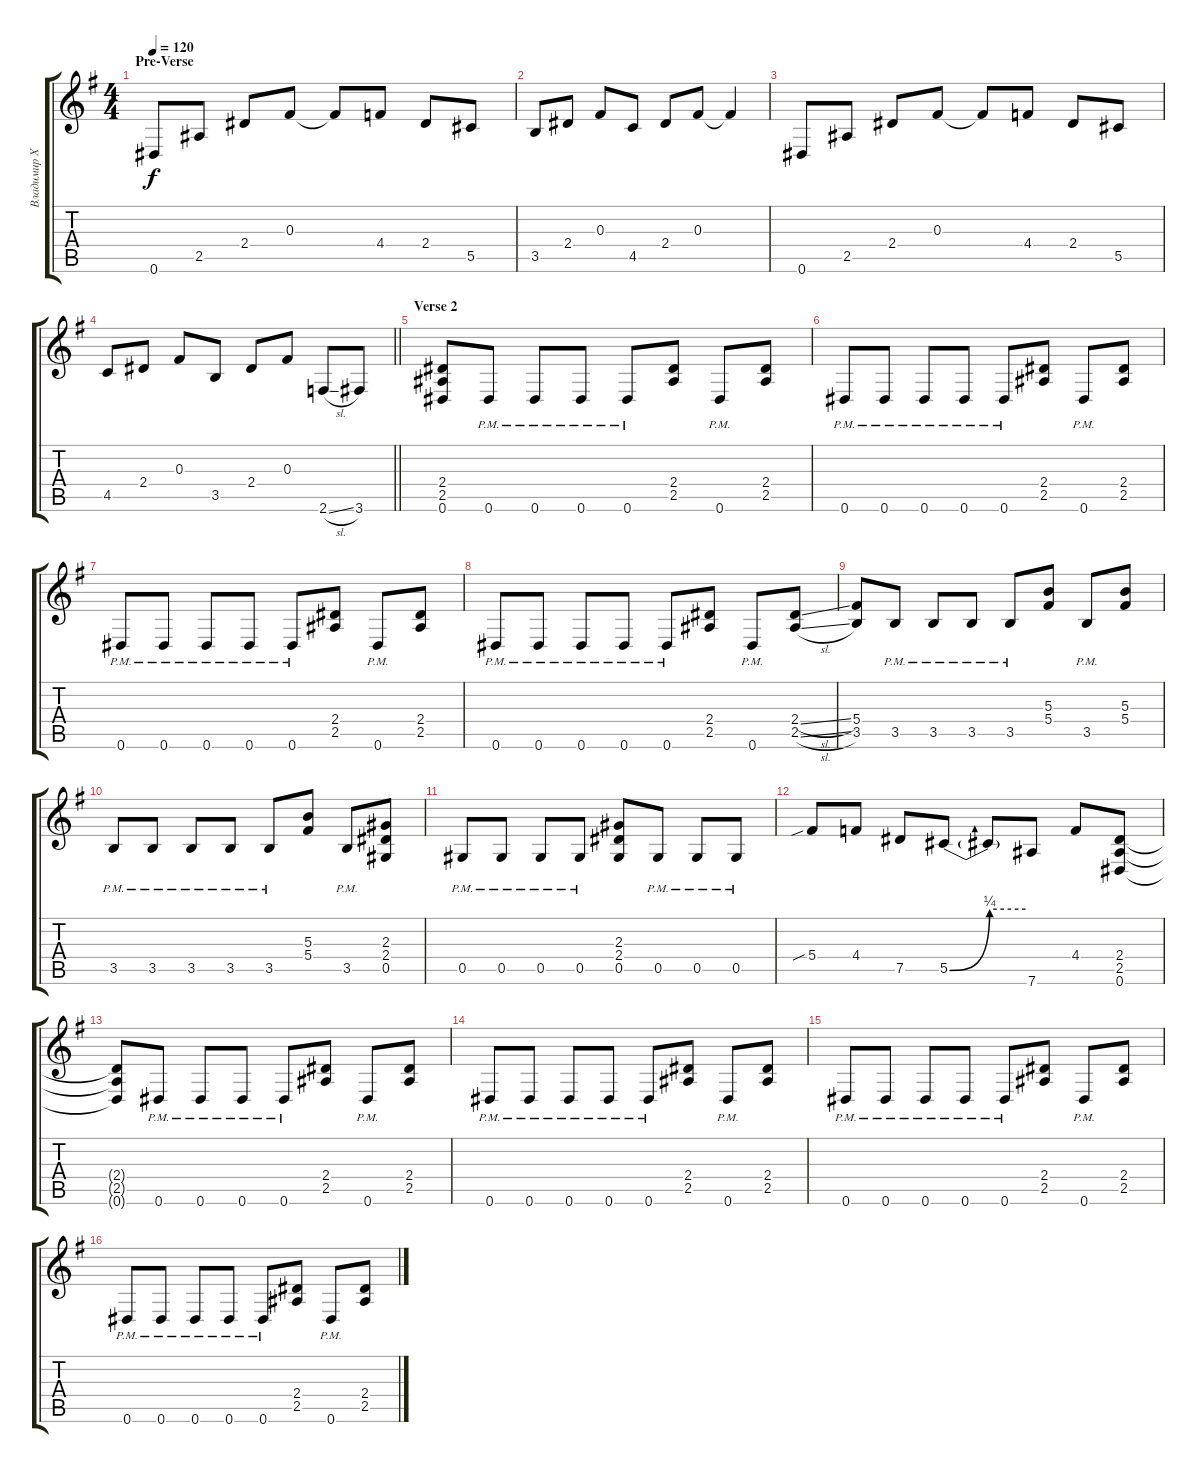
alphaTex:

\track ("Владимир Холстинин" "Владимир Х") {instrument distortionguitar}
\staff {score tabs}
\tuning (Eb4 Bb3 Gb3 Db3 Ab2 Eb2) {hide}
\ts (4 4)
\section ("" "Pre-Verse")
\tempo 120
\clef g2
\ks g
0.6.8{dy f} 2.5.8 2.4.8 0.3.8 0.3{t}.8 4.4.8 2.4.8 5.5.8 |
3.5.8 2.4.8 0.3.8 4.5.8 2.4.8 0.3.8 0.3{t}.4 |
0.6.8 2.5.8 2.4.8 0.3.8 0.3{t}.8 4.4.8 2.4.8 5.5.8 |
\barLineRight lightlight
4.5.8 2.4.8 0.3.8 3.5.8 2.4.8 0.3.8 2.6{sl}.8 3.6.8 |
\section ("" "Verse 2")
(2.4 2.5 0.6).8 0.6{pm}.8 0.6{pm}.8 0.6{pm}.8 0.6{pm}.8 (2.4 2.5).8 0.6{pm}.8 (2.4 2.5).8 |
0.6{pm}.8 0.6{pm}.8 0.6{pm}.8 0.6{pm}.8 0.6{pm}.8 (2.4 2.5).8 0.6{pm}.8 (2.4 2.5).8 |
0.6{pm}.8 0.6{pm}.8 0.6{pm}.8 0.6{pm}.8 0.6{pm}.8 (2.4 2.5).8 0.6{pm}.8 (2.4 2.5).8 |
0.6{pm}.8 0.6{pm}.8 0.6{pm}.8 0.6{pm}.8 0.6{pm}.8 (2.4 2.5).8 0.6{pm}.8 (2.4{sl} 2.5{sl}).8 |
(5.4 3.5).8 3.5{pm}.8 3.5{pm}.8 3.5{pm}.8 3.5{pm}.8 (5.3 5.4).8 3.5{pm}.8 (5.3 5.4).8 |
3.5{pm}.8 3.5{pm}.8 3.5{pm}.8 3.5{pm}.8 3.5{pm}.8 (5.3 5.4).8 3.5{pm}.8 (2.3 2.4 0.5).8 |
0.5{pm}.8 0.5{pm}.8 0.5{pm}.8 0.5{pm}.8 (2.3 2.4 0.5).8 0.5{pm}.8 0.5{pm}.8 0.5{pm}.8 |
5.4{sib}.8 4.4.8 7.5.8 5.5{be (bend 0 0 60 1)}.8 5.5{be (hold 0 1 60 1) t}.8 7.6.8 4.4.8 (2.4 2.5 0.6).8 |
(2.4{t} 2.5{t} 0.6{t}).8 0.6{pm}.8 0.6{pm}.8 0.6{pm}.8 0.6{pm}.8 (2.4 2.5).8 0.6{pm}.8 (2.4 2.5).8 |
0.6{pm}.8 0.6{pm}.8 0.6{pm}.8 0.6{pm}.8 0.6{pm}.8 (2.4 2.5).8 0.6{pm}.8 (2.4 2.5).8 |
0.6{pm}.8 0.6{pm}.8 0.6{pm}.8 0.6{pm}.8 0.6{pm}.8 (2.4 2.5).8 0.6{pm}.8 (2.4 2.5).8 |
0.6{pm}.8 0.6{pm}.8 0.6{pm}.8 0.6{pm}.8 0.6{pm}.8 (2.4 2.5).8 0.6{pm}.8 (2.4{sl} 2.5{sl}).8
